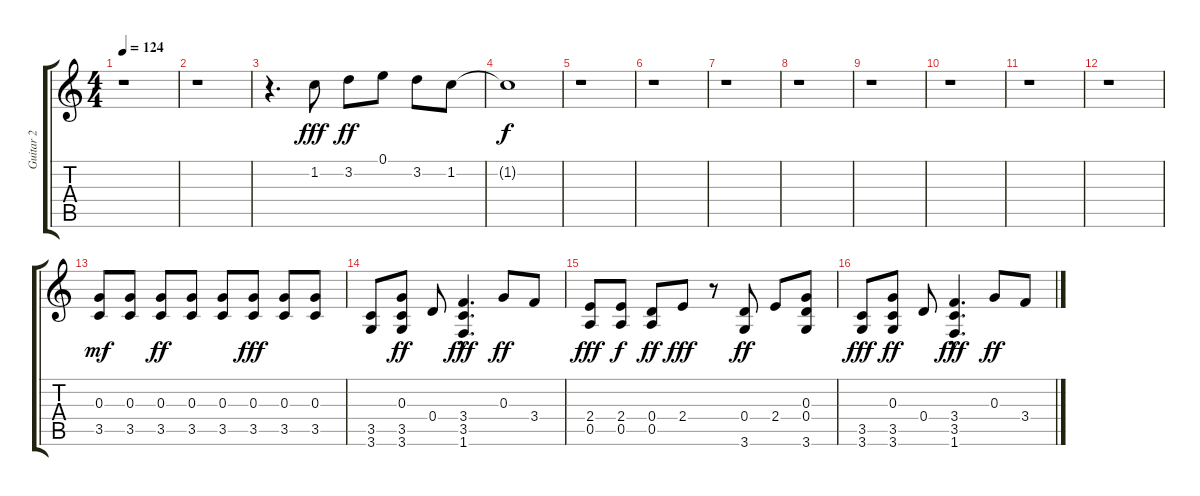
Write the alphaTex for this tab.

\track ("Guitar 2" "Guitar 2") {instrument distortionguitar}
\staff {score tabs}
\tuning (E4 B3 G3 D3 A2 E2) {hide}
\ts (4 4)
\tempo 124
\clef g2
\ks c
r.1{dy fff} |
r.1 |
r.4{d} 1.2.8 3.2.8{dy ff} 0.1.8 3.2.8 1.2.8 |
1.2{t}.1{dy f} |
r.1 |
r.1 |
r.1 |
r.1 |
r.1 |
r.1 |
r.1 |
r.1 |
(0.3 3.5).8{dy mf} (0.3 3.5).8 (0.3 3.5).8{dy ff} (0.3 3.5).8 (0.3 3.5).8 (0.3 3.5).8{dy fff} (0.3 3.5).8 (0.3 3.5).8 |
(3.5 3.6).8 (0.3 3.5 3.6).8{dy ff} 0.4.8 (3.4{hac} 3.5{hac} 1.6{hac}).4{d dy fff} 0.3.8{dy ff} 3.4.8 |
(2.4 0.5).8{dy fff} (2.4 0.5).8{dy f} (0.4 0.5).8{dy ff} 2.4.8{dy fff} r.8 (0.4 3.6).8{dy ff} 2.4.8 (0.3 0.4 3.6).8 |
(3.5 3.6).8{dy fff} (0.3 3.5 3.6).8{dy ff} 0.4.8 (3.4{hac} 3.5{hac} 1.6{hac}).4{d dy fff} 0.3.8{dy ff} 3.4.8
